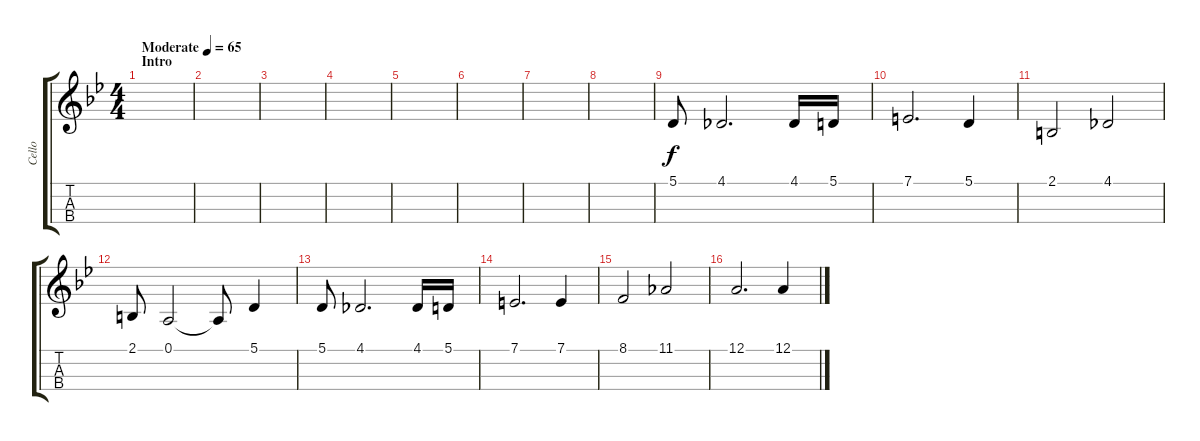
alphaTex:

\track ("Cello" "Cello") {instrument cello}
\staff {score tabs}
\tuning (A3 D3 G2 C2) {hide}
\ts (4 4)
\section ("" "Intro")
\tempo (65 "Moderate")
\clef g2
\ks bb
|
|
|
|
|
|
|
|
5.1.8 4.1.2{d} 4.1.16 5.1.16 |
7.1.2{d} 5.1.4 |
2.1.2 4.1.2 |
2.1.8 0.1.2 0.1{t}.8 5.1.4 |
5.1.8 4.1.2{d} 4.1.16 5.1.16 |
7.1.2{d} 7.1.4 |
8.1.2 11.1.2 |
12.1.2{d} 12.1.4
